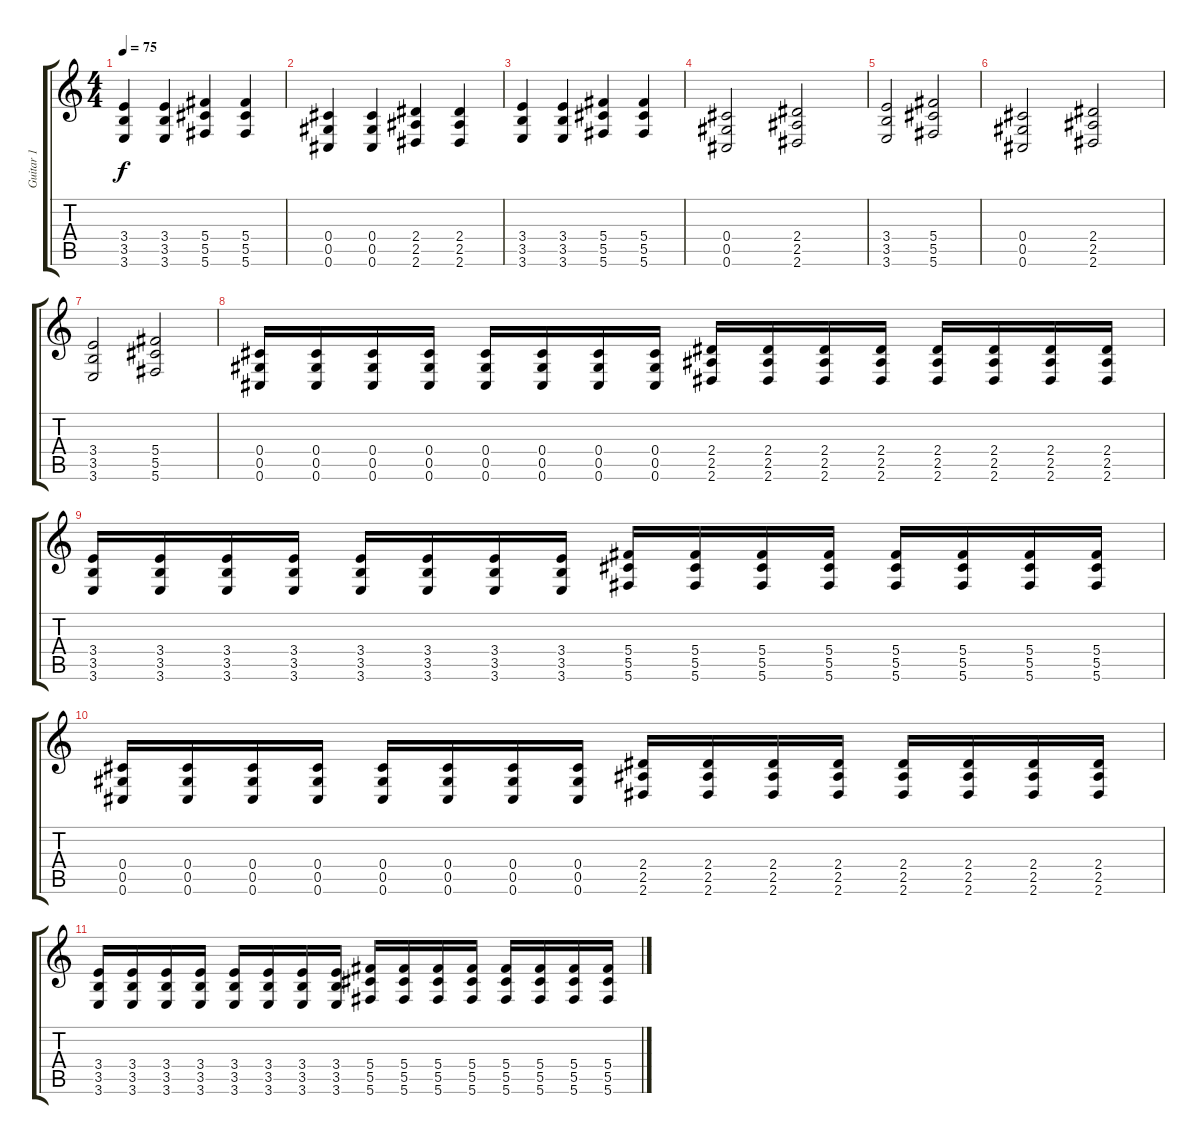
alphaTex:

\track ("Guitar 1" "Guitar 1") {instrument overdrivenguitar}
\staff {score tabs}
\tuning (Eb4 Bb3 Gb3 Db3 Ab2 Db2) {hide}
\ts (4 4)
\tempo 75
\clef g2
\ks c
(3.4 3.5 3.6).4{dy f} (3.4 3.5 3.6).4 (5.4 5.5 5.6).4 (5.4 5.5 5.6).4 |
(0.4 0.5 0.6).4 (0.4 0.5 0.6).4 (2.4 2.5 2.6).4 (2.4 2.5 2.6).4 |
(3.4 3.5 3.6).4 (3.4 3.5 3.6).4 (5.4 5.5 5.6).4 (5.4 5.5 5.6).4 |
(0.4 0.5 0.6).2 (2.4 2.5 2.6).2 |
(3.4 3.5 3.6).2 (5.4 5.5 5.6).2 |
(0.4 0.5 0.6).2 (2.4 2.5 2.6).2 |
(3.4 3.5 3.6).2 (5.4 5.5 5.6).2 |
(0.4 0.5 0.6).16 (0.4 0.5 0.6).16 (0.4 0.5 0.6).16 (0.4 0.5 0.6).16 (0.4 0.5 0.6).16 (0.4 0.5 0.6).16 (0.4 0.5 0.6).16 (0.4 0.5 0.6).16 (2.4 2.5 2.6).16 (2.4 2.5 2.6).16 (2.4 2.5 2.6).16 (2.4 2.5 2.6).16 (2.4 2.5 2.6).16 (2.4 2.5 2.6).16 (2.4 2.5 2.6).16 (2.4 2.5 2.6).16 |
(3.4 3.5 3.6).16 (3.4 3.5 3.6).16 (3.4 3.5 3.6).16 (3.4 3.5 3.6).16 (3.4 3.5 3.6).16 (3.4 3.5 3.6).16 (3.4 3.5 3.6).16 (3.4 3.5 3.6).16 (5.4 5.5 5.6).16 (5.4 5.5 5.6).16 (5.4 5.5 5.6).16 (5.4 5.5 5.6).16 (5.4 5.5 5.6).16 (5.4 5.5 5.6).16 (5.4 5.5 5.6).16 (5.4 5.5 5.6).16 |
(0.4 0.5 0.6).16 (0.4 0.5 0.6).16 (0.4 0.5 0.6).16 (0.4 0.5 0.6).16 (0.4 0.5 0.6).16 (0.4 0.5 0.6).16 (0.4 0.5 0.6).16 (0.4 0.5 0.6).16 (2.4 2.5 2.6).16 (2.4 2.5 2.6).16 (2.4 2.5 2.6).16 (2.4 2.5 2.6).16 (2.4 2.5 2.6).16 (2.4 2.5 2.6).16 (2.4 2.5 2.6).16 (2.4 2.5 2.6).16 |
(3.4 3.5 3.6).16 (3.4 3.5 3.6).16 (3.4 3.5 3.6).16 (3.4 3.5 3.6).16 (3.4 3.5 3.6).16 (3.4 3.5 3.6).16 (3.4 3.5 3.6).16 (3.4 3.5 3.6).16 (5.4 5.5 5.6).16 (5.4 5.5 5.6).16 (5.4 5.5 5.6).16 (5.4 5.5 5.6).16 (5.4 5.5 5.6).16 (5.4 5.5 5.6).16 (5.4 5.5 5.6).16 (5.4 5.5 5.6).16
